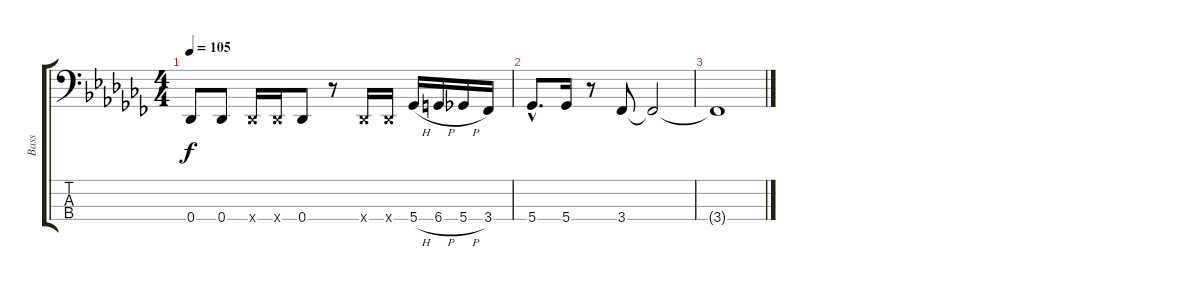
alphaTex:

\track ("Bass" "Bass") {instrument electricbasspick}
\staff {score tabs}
\tuning (Gb2 Db2 Ab1 Db1) {hide}
\ts (4 4)
\tempo 105
\clef f4
\ks abminor
0.4.8{dy f} 0.4.8 0.4{x}.16 0.4{x}.16 0.4.8 r.8 0.4{x}.16 0.4{x}.16 5.4{h}.16 6.4{h}.16 5.4{h}.16 3.4.16 |
5.4{hac}.8{d} 5.4.16 r.8 3.4.8 3.4{t}.2 |
3.4{t}.1
